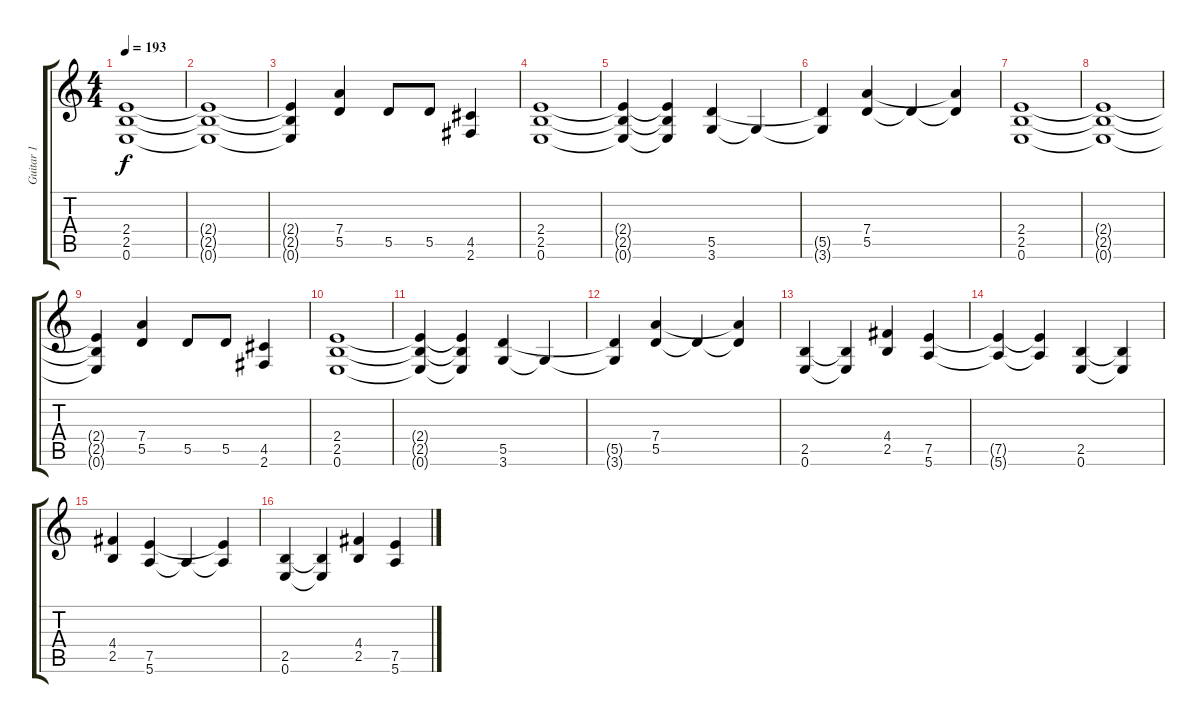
\track ("Guitar 1" "Guitar 1") {instrument distortionguitar}
\staff {score tabs}
\tuning (E4 B3 G3 D3 A2 E2) {hide}
\ts (4 4)
\tempo 193
\clef g2
\ks c
(2.4 2.5 0.6).1{dy f} |
(2.4{t} 2.5{t} 0.6{t}).1 |
(2.4{t} 2.5{t} 0.6{t}).4 (7.4 5.5).4 5.5.8 5.5.8 (4.5 2.6).4 |
(2.4 2.5 0.6).1 |
(2.4{t} 2.5{t} 0.6{t}).4 (2.4{t} 2.5{t} 0.6{t}).4 (5.5 3.6).4 3.6{t}.4 |
(5.5{t} 3.6{t}).4 (7.4 5.5).4 5.5{t}.4 (7.4{t} 5.5{t}).4 |
(2.4 2.5 0.6).1 |
(2.4{t} 2.5{t} 0.6{t}).1 |
(2.4{t} 2.5{t} 0.6{t}).4 (7.4 5.5).4 5.5.8 5.5.8 (4.5 2.6).4 |
(2.4 2.5 0.6).1 |
(2.4{t} 2.5{t} 0.6{t}).4 (2.4{t} 2.5{t} 0.6{t}).4 (5.5 3.6).4 3.6{t}.4 |
(5.5{t} 3.6{t}).4 (7.4 5.5).4 5.5{t}.4 (7.4{t} 5.5{t}).4 |
(2.5 0.6).4 (2.5{t} 0.6{t}).4 (4.4 2.5).4 (7.5 5.6).4 |
(7.5{t} 5.6{t}).4 (7.5{t} 5.6{t}).4 (2.5 0.6).4 (2.5{t} 0.6{t}).4 |
(4.4 2.5).4 (7.5 5.6).4 5.6{t}.4 (7.5{t} 5.6{t}).4 |
(2.5 0.6).4 (2.5{t} 0.6{t}).4 (4.4 2.5).4 (7.5 5.6).4
